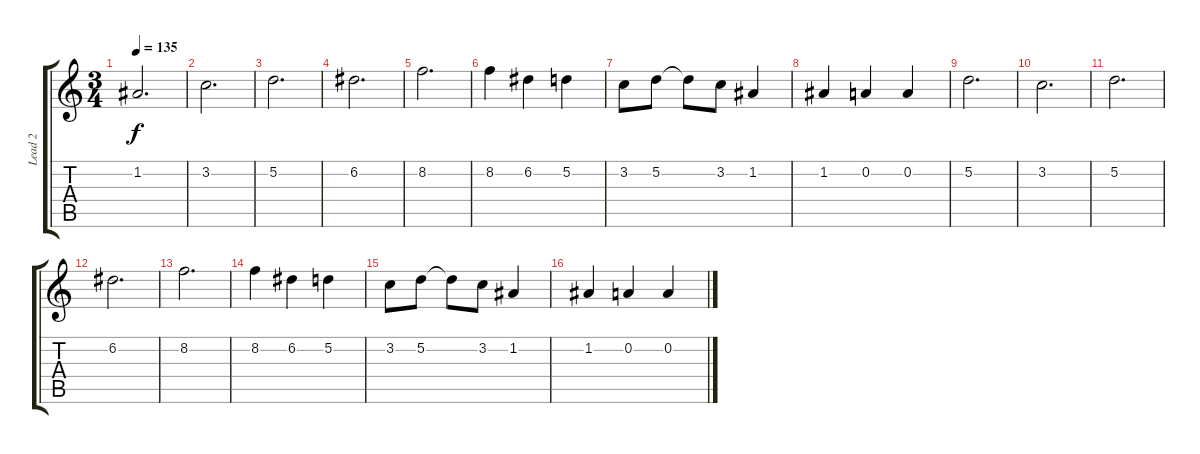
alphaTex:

\track ("Lead 2" "Lead 2") {instrument distortionguitar}
\staff {score tabs}
\tuning (D4 A3 F3 C3 G2 D2) {hide}
\ts (3 4)
\tempo 135
\clef g2
\ks c
1.2.2{d dy f} |
3.2.2{d} |
5.2.2{d} |
6.2.2{d} |
8.2.2{d} |
8.2.4 6.2.4 5.2.4 |
3.2.8 5.2.8 5.2{t}.8 3.2.8 1.2.4 |
1.2.4 0.2.4 0.2.4 |
5.2.2{d} |
3.2.2{d} |
5.2.2{d} |
6.2.2{d} |
8.2.2{d} |
8.2.4 6.2.4 5.2.4 |
3.2.8 5.2.8 5.2{t}.8 3.2.8 1.2.4 |
1.2.4 0.2.4 0.2.4
